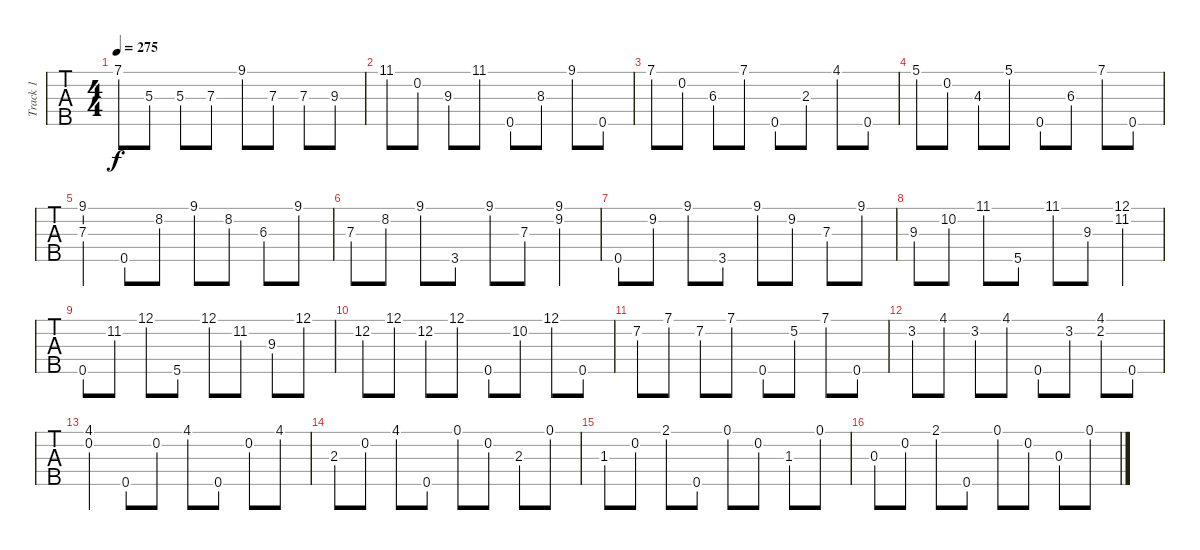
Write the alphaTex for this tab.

\track ("Track 1" "Track 1") {instrument banjo}
\staff {tabs}
\tuning (D4 B3 G3 D3 Gb4) {hide}
\displaytranspose 12
\ts (4 4)
\tempo 275
\clef g2
\ks c
7.1.8{dy f} 5.3.8 5.3.8 7.3.8 9.1.8 7.3.8 7.3.8 9.3.8 |
11.1.8 0.2.8 9.3.8 11.1.8 0.5.8 8.3.8 9.1.8 0.5.8 |
7.1.8 0.2.8 6.3.8 7.1.8 0.5.8 2.3.8 4.1.8 0.5.8 |
5.1.8 0.2.8 4.3.8 5.1.8 0.5.8 6.3.8 7.1.8 0.5.8 |
(9.1 7.3).4 0.5.8 8.2.8 9.1.8 8.2.8 6.3.8 9.1.8 |
7.3.8 8.2.8 9.1.8 3.5.8 9.1.8 7.3.8 (9.1 9.2).4 |
0.5.8 9.2.8 9.1.8 3.5.8 9.1.8 9.2.8 7.3.8 9.1.8 |
9.3.8 10.2.8 11.1.8 5.5.8 11.1.8 9.3.8 (12.1 11.2).4 |
0.5.8 11.2.8 12.1.8 5.5.8 12.1.8 11.2.8 9.3.8 12.1.8 |
12.2.8 12.1.8 12.2.8 12.1.8 0.5.8 10.2.8 12.1.8 0.5.8 |
7.2.8 7.1.8 7.2.8 7.1.8 0.5.8 5.2.8 7.1.8 0.5.8 |
3.2.8 4.1.8 3.2.8 4.1.8 0.5.8 3.2.8 (4.1 2.2).8 0.5.8 |
(4.1 0.2).4 0.5.8 0.2.8 4.1.8 0.5.8 0.2.8 4.1.8 |
2.3.8 0.2.8 4.1.8 0.5.8 0.1.8 0.2.8 2.3.8 0.1.8 |
1.3.8 0.2.8 2.1.8 0.5.8 0.1.8 0.2.8 1.3.8 0.1.8 |
0.3.8 0.2.8 2.1.8 0.5.8 0.1.8 0.2.8 0.3.8 0.1.8
